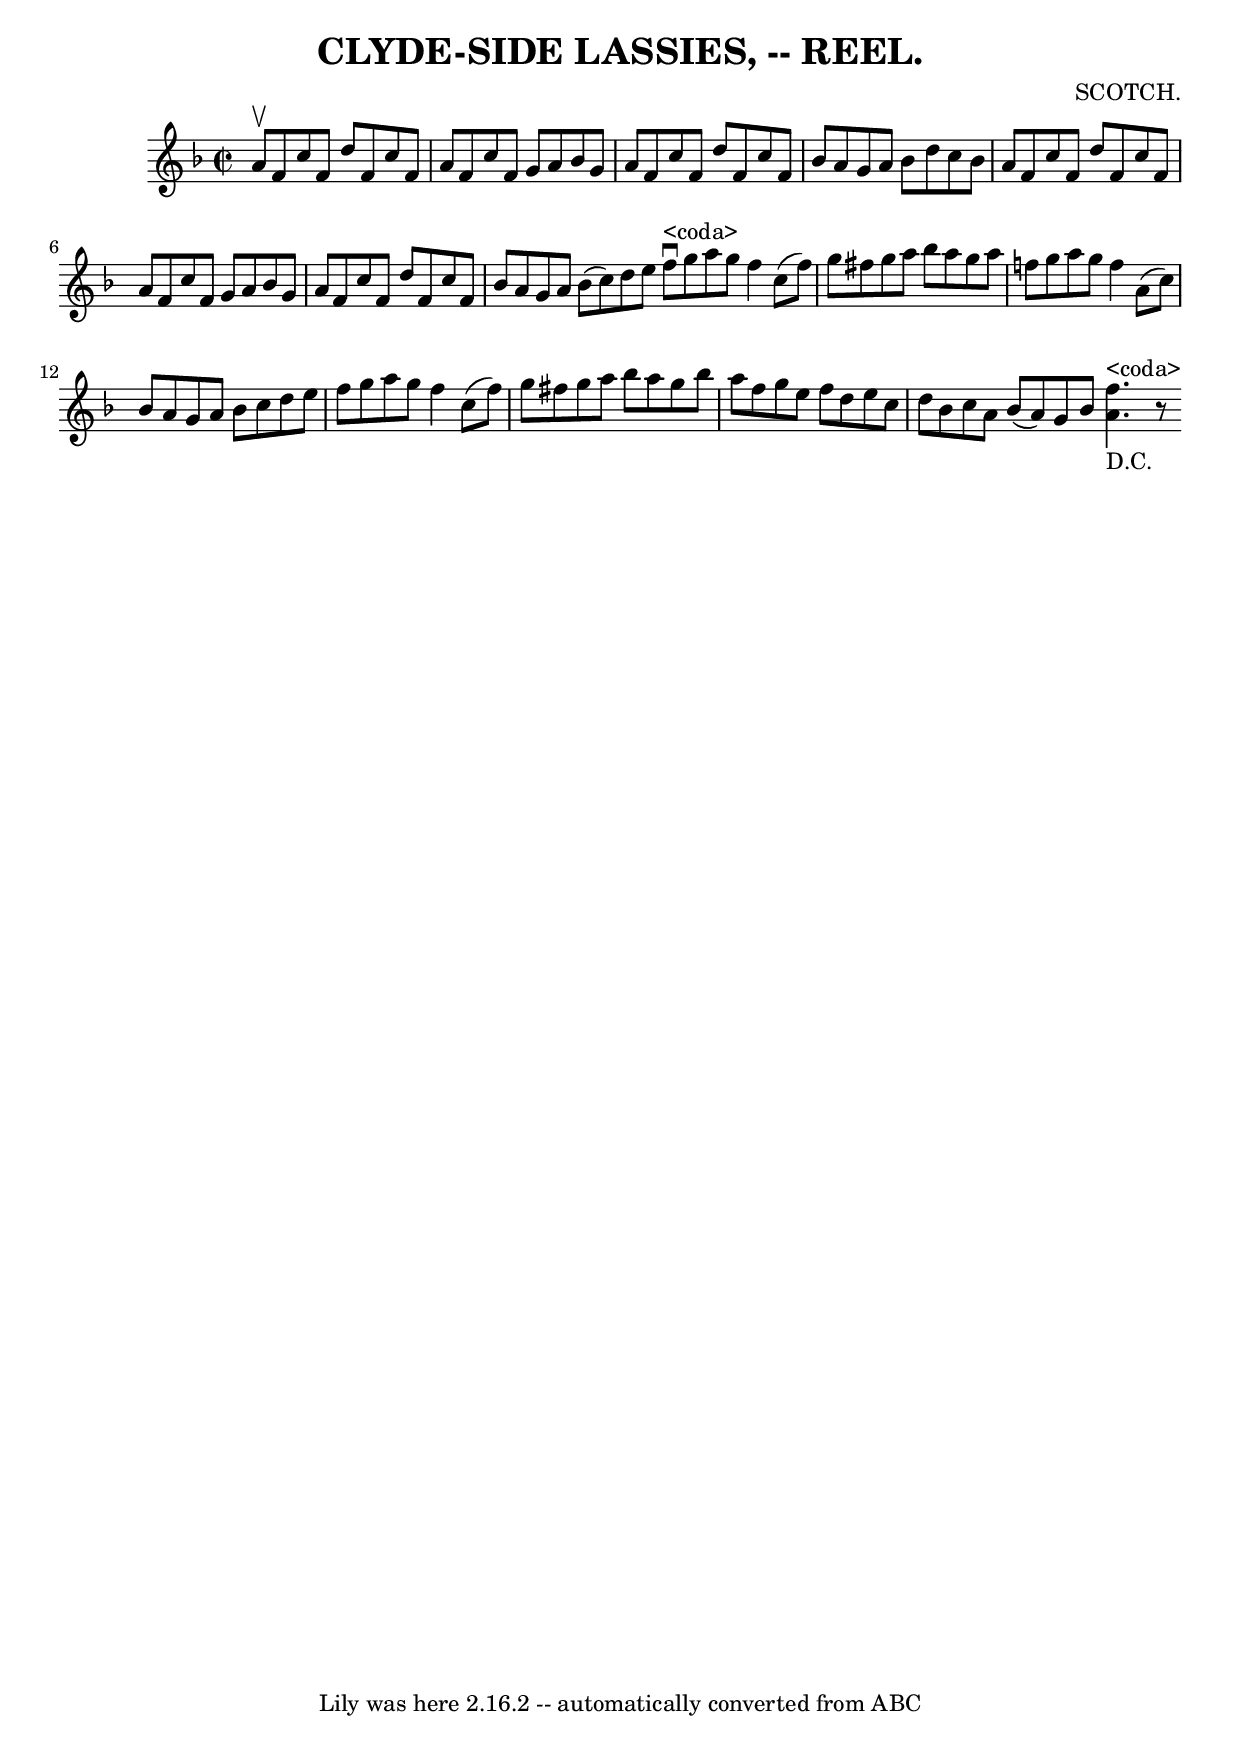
\version "2.16.2"
\include "Mammoth.ily"
\header {
  %% book = "Coles"
 composer = "SCOTCH."
 crossRefNumber = "14"
 footnotes = ""
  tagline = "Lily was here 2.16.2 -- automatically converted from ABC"
  title = "CLYDE-SIDE LASSIES, -- REEL."

}
voicedefault =  {


  \override Staff.TimeSignature #'style = #'C
  \time 2/2 
  \key f \major
 a'8^\upbow f'8 c''8 f'8 d''8 f'8 c''8 f'8   |
 a'8 f'8 c''8 f'8 g'8 a'8 bes'8 g'8  |
 a'8 f'8 c''8 f'8 d''8 f'8 c''8 f'8  |
 bes'8 a'8 g'8 a'8 bes'8 d''8 c''8 bes'8   |
 a'8 f'8 c''8 f'8 d''8 f'8 c''8 f'8   |
 a'8 f'8 c''8 f'8 g'8 a'8 bes'8 g'8   |
 a'8 f'8 c''8 f'8 d''8 f'8 c''8 f'8   |
 bes'8 a'8 g'8 a'8 bes'8 ( c''8) d''8 e''8    \bar " |." f''8^"<coda>"^\downbow g''8 a''8 g''8 f''4 c''8 (f''8)  |
 g''8 fis''8 g''8 a''8 bes''8 a''8 g''8 a''8   |
 f''!8 g''8 a''8 g''8 f''4 a'8 (c''8)  |
 bes'8 a'8 g'8 a'8 bes'8 c''8 d''8 e''8   |
 f''8 g''8 a''8 g''8 f''4 c''8 (f''8)  |
 g''8 fis''8 g''8 a''8 bes''8 a''8 g''8 bes''8   |
 a''8 f''8 g''8 e''8 f''8 d''8 e''8 c''8   |
 d''8 bes'8 c''8 a'8 bes'8 (a'8) g'8 bes'8      \bar "| |" << f''4.^"<coda>"_"D.C." a'4.   >>   r8        \bar " |."   

}

\score{
  <<

    \context Staff="default"
    {
      \voicedefault 
      
    }

  >>
  \layout {
    
  }
  \midi {
  }

}
